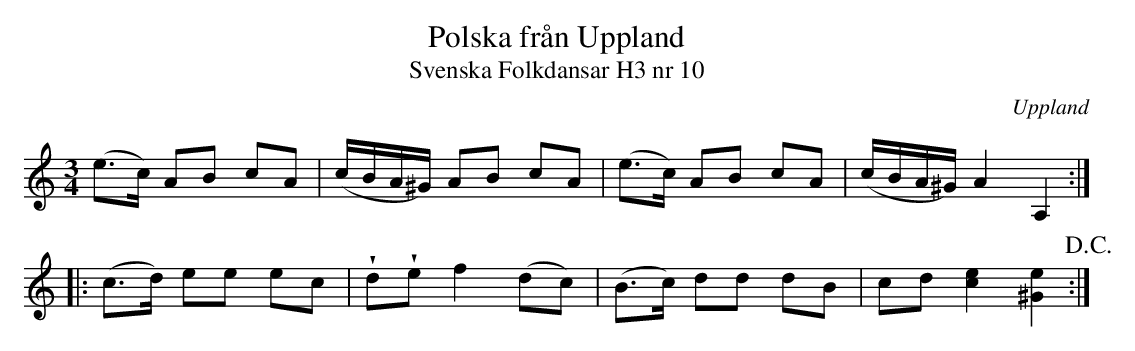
X:1
T:Polska från Uppland
T:Svenska Folkdansar H3 nr 10
O:Uppland
U:w=wedge
M:3/4
L:1/16
K:Am
(e2>c2) A2B2 c2A2 | (cBA^G) A2B2 c2A2 | (e2>c2) A2B2 c2A2 | (cBA^G) A4 A,4 ::
(c2>d2) e2e2 e2c2 | wd2we2 f4 (d2c2) | (B2>c2) d2d2 d2B2 | c2d2 [ec]4 [e^G]4  !D.C.!:|
